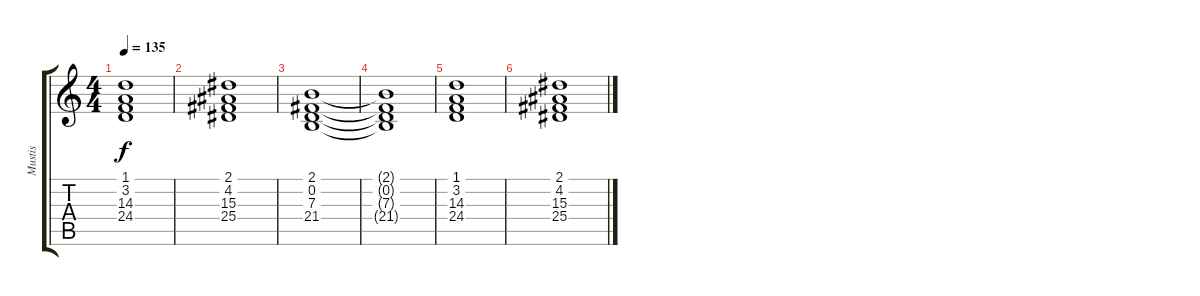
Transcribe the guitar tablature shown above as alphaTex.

\track ("Mustis" "Mustis") {instrument synthstrings1}
\staff {score tabs}
\tuning (E4 B3 G3 D3 A2 E2) {hide}
\ts (4 4)
\tempo 135
\clef g2
\ks c
(1.1 3.2 14.3 24.4).1{dy f} |
(2.1 4.2 15.3 25.4).1 |
(2.1 0.2 7.3 21.4).1{volume 0} |
(2.1{t} 0.2{t} 7.3{t} 21.4{t}).1 |
(1.1 3.2 14.3 24.4).1 |
(2.1 4.2 15.3 25.4).1
